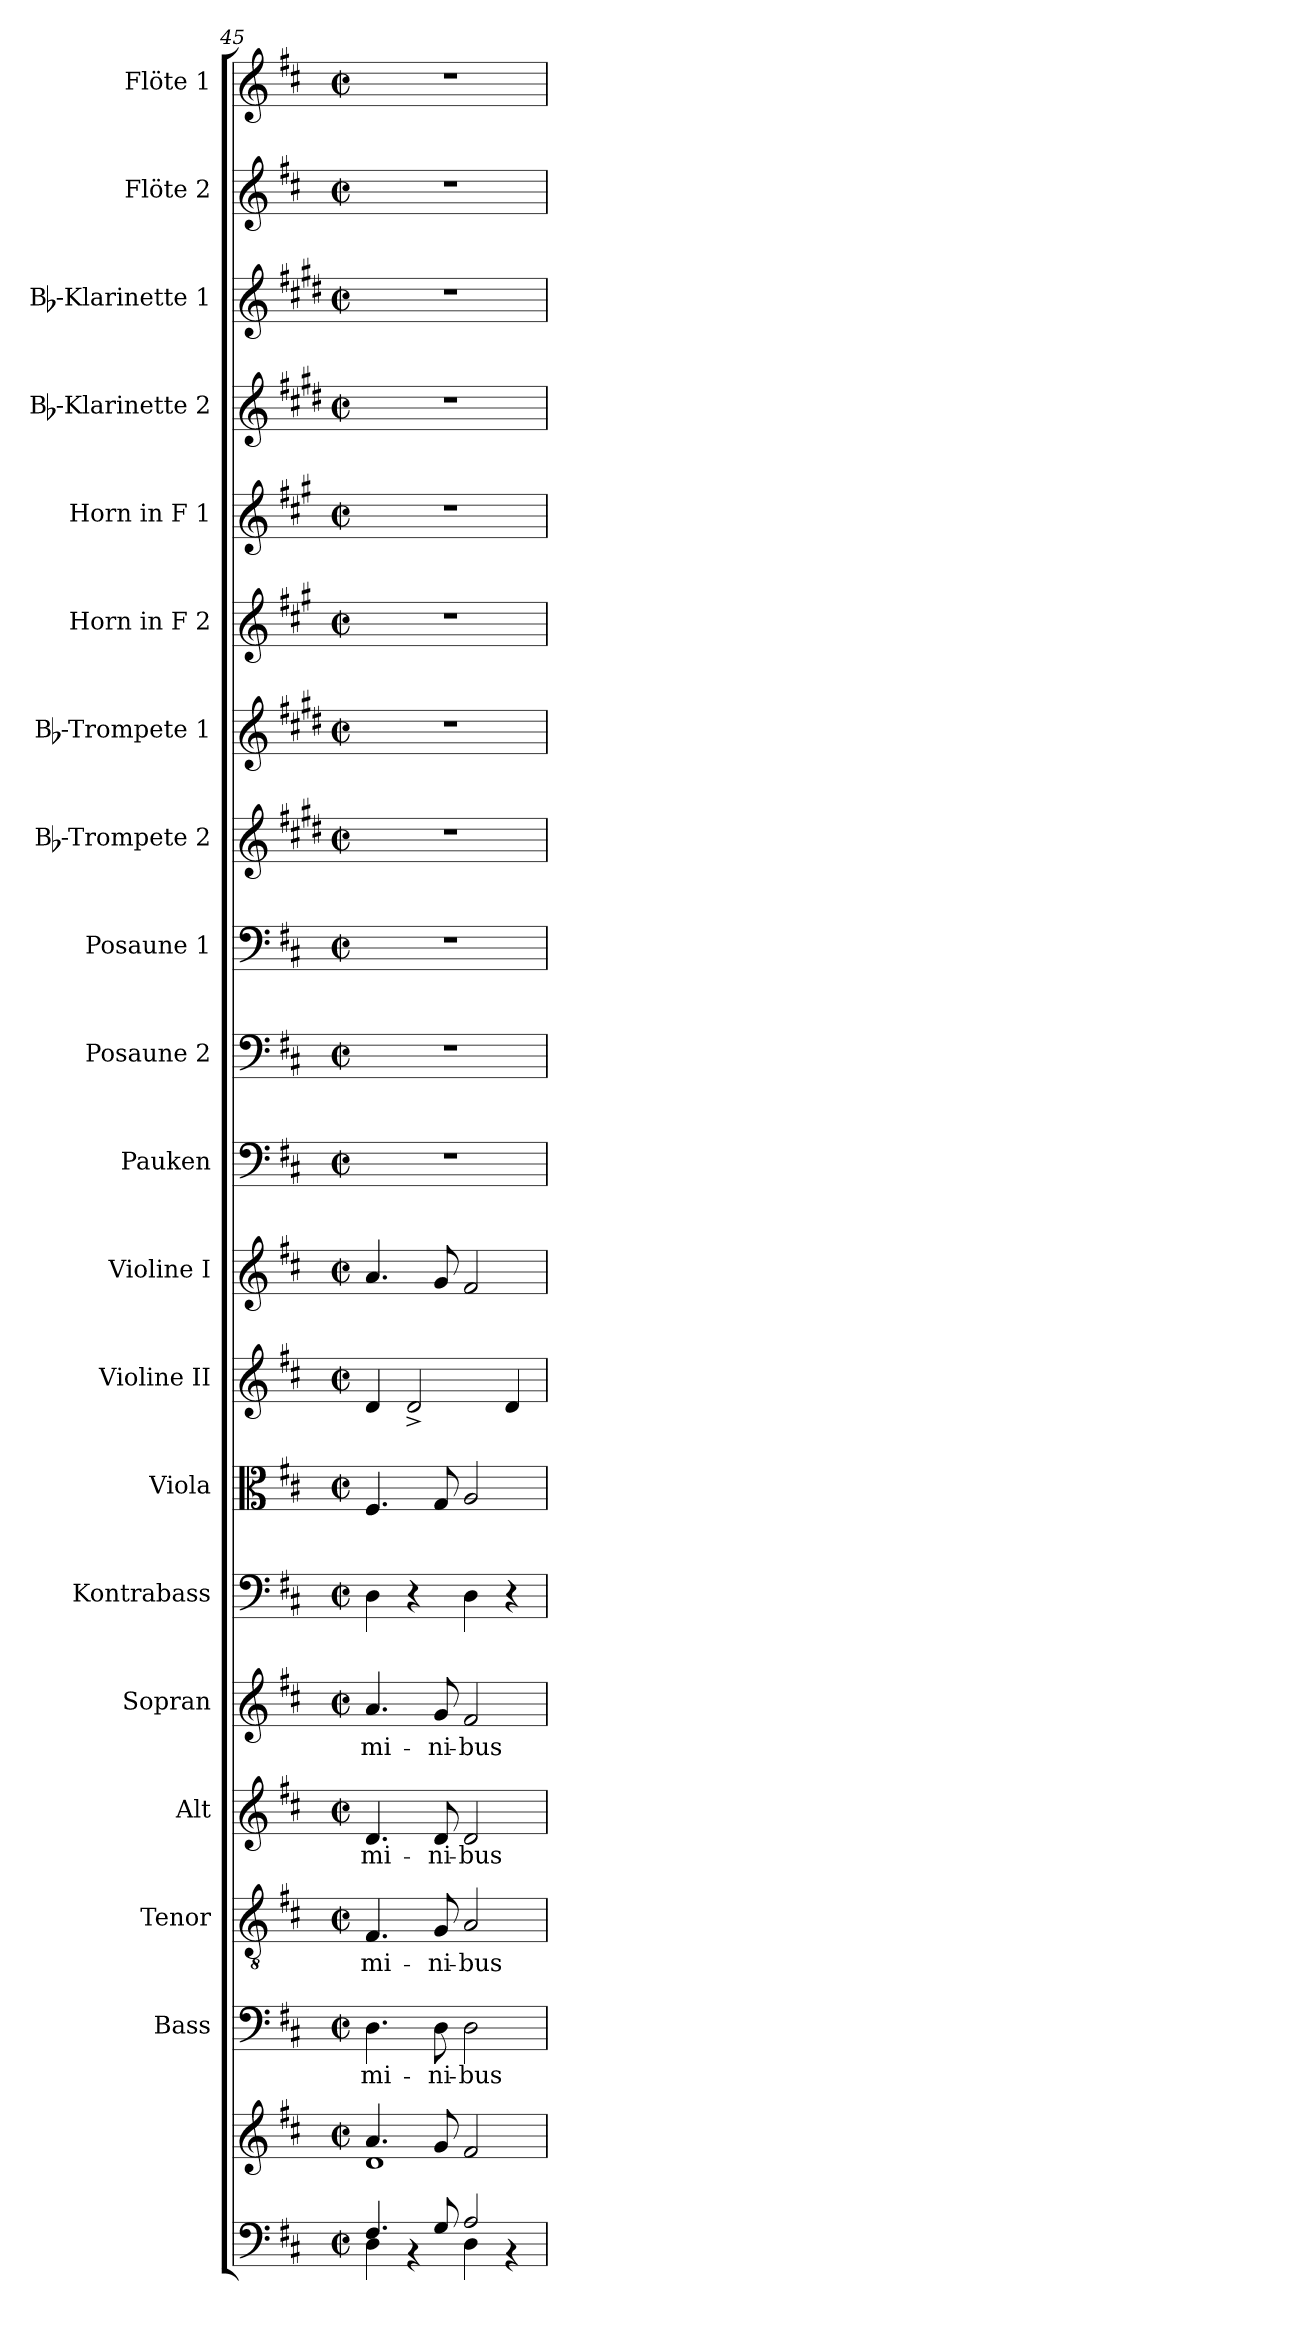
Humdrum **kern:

**kern	**kern	**kern	**text	**kern	**text	**kern	**text	**kern	**text	**kern	**kern	**kern	**kern	**kern	**kern	**kern	**kern	**kern	**kern	**kern	**kern	**kern	**kern	**kern
*part20	*part20	*part19	*part19	*part18	*part18	*part17	*part17	*part16	*part16	*part15	*part14	*part13	*part12	*part11	*part10	*part9	*part8	*part7	*part6	*part5	*part4	*part3	*part2	*part1
*staff21	*staff20	*staff19	*staff19	*staff18	*staff18	*staff17	*staff17	*staff16	*staff16	*staff15	*staff14	*staff13	*staff12	*staff11	*staff10	*staff9	*staff8	*staff7	*staff6	*staff5	*staff4	*staff3	*staff2	*staff1
*	*	*I"Bass	*	*I"Tenor	*	*I"Alt	*	*I"Sopran	*	*I"Kontrabass	*I"Viola	*I"Violine II	*I"Violine I	*I"Pauken	*I"Posaune 2	*I"Posaune 1	*I"Bb-Trompete 2	*I"Bb-Trompete 1	*I"Horn in F 2	*I"Horn in F 1	*I"Bb-Klarinette 2	*I"Bb-Klarinette 1	*I"Flöte 2	*I"Flöte 1
*	*	*I'B.	*	*I'T.	*	*I'A.	*	*I'S.	*	*I'Kb.	*I'Vla.	*I'Vl. II	*I'Vl. I	*I'Pk.	*I'Pos. 2	*I'Pos. 1	*I'Bb Trp. 2	*I'Bb Trp. 1	*	*	*I'Bb Kl. 2	*I'Bb Kl. 1	*I'Fl. 2	*I'Fl. 1
*clefF4	*clefG2	*clefF4	*	*clefGv2	*	*clefG2	*	*clefG2	*	*clefF4	*clefC3	*clefG2	*clefG2	*clefF4	*clefF4	*clefF4	*clefG2	*clefG2	*clefG2	*clefG2	*clefG2	*clefG2	*clefG2	*clefG2
*	*	*	*	*	*	*	*	*	*	*ITrd7c12	*	*	*	*	*	*	*ITrd1c2	*ITrd1c2	*ITrd4c7	*ITrd4c7	*ITrd1c2	*ITrd1c2	*	*
*k[f#c#]	*k[f#c#]	*k[f#c#]	*	*k[f#c#]	*	*k[f#c#]	*	*k[f#c#]	*	*k[f#c#]	*k[f#c#]	*k[f#c#]	*k[f#c#]	*k[f#c#]	*k[f#c#]	*k[f#c#]	*k[f#c#]	*k[f#c#]	*k[f#c#]	*k[f#c#]	*k[f#c#]	*k[f#c#]	*k[f#c#]	*k[f#c#]
*D:	*D:	*D:	*	*D:	*	*D:	*	*D:	*	*D:	*D:	*D:	*D:	*D:	*D:	*D:	*D:	*D:	*D:	*D:	*D:	*D:	*D:	*D:
*M2/2	*M2/2	*M2/2	*	*M2/2	*	*M2/2	*	*M2/2	*	*M2/2	*M2/2	*M2/2	*M2/2	*M2/2	*M2/2	*M2/2	*M2/2	*M2/2	*M2/2	*M2/2	*M2/2	*M2/2	*M2/2	*M2/2
*met(c|)	*met(c|)	*met(c|)	*	*met(c|)	*	*met(c|)	*	*met(c|)	*	*met(c|)	*met(c|)	*met(c|)	*met(c|)	*met(c|)	*met(c|)	*met(c|)	*met(c|)	*met(c|)	*met(c|)	*met(c|)	*met(c|)	*met(c|)	*met(c|)	*met(c|)
=45	=45	=45	=45	=45	=45	=45	=45	=45	=45	=45	=45	=45	=45	=45	=45	=45	=45	=45	=45	=45	=45	=45	=45	=45
*^	*^	*	*	*	*	*	*	*	*	*	*	*	*	*	*	*	*	*	*	*	*	*	*	*
!	!	!	!	!	!LO:LY:b	!	!LO:LY:b	!	!LO:LY:b	!	!LO:LY:b	!	!	!	!	!	!	!	!	!	!	!	!	!	!	!
4.F#/	4D\	4.a/	1d	4.D\	-mi-	4.F#/	-mi-	4.d/	-mi-	4.a/	-mi-	4DD\	4.F#/	4d/	4.a/	1r	1r	1r	1r	1r	1r	1r	1r	1r	1r	1r
.	4rBB	.	.	.	.	.	.	.	.	.	.	4r	.	2d^</	.	.	.	.	.	.	.	.	.	.	.	.
!	!	!	!	!	!LO:LY:b	!	!LO:LY:b	!	!LO:LY:b	!	!LO:LY:b	!	!	!	!	!	!	!	!	!	!	!	!	!	!	!
8G/	.	8g/	.	8D\	-ni-	8G/	-ni-	8d/	-ni-	8g/	-ni-	.	8G/	.	8g/	.	.	.	.	.	.	.	.	.	.	.
!	!	!	!	!	!LO:LY:b	!	!LO:LY:b	!	!LO:LY:b	!	!LO:LY:b	!	!	!	!	!	!	!	!	!	!	!	!	!	!	!
2A/	4D\	2f#/	.	2D\	-bus	2A/	-bus	2d/	-bus	2f#/	-bus	4DD\	2A/	.	2f#/	.	.	.	.	.	.	.	.	.	.	.
.	4rBB	.	.	.	.	.	.	.	.	.	.	4r	.	4d/	.	.	.	.	.	.	.	.	.	.	.	.
*v	*v	*	*	*	*	*	*	*	*	*	*	*	*	*	*	*	*	*	*	*	*	*	*	*	*	*
*	*v	*v	*	*	*	*	*	*	*	*	*	*	*	*	*	*	*	*	*	*	*	*	*	*	*
=	=	=	=	=	=	=	=	=	=	=	=	=	=	=	=	=	=	=	=	=	=	=	=	=
*-	*-	*-	*-	*-	*-	*-	*-	*-	*-	*-	*-	*-	*-	*-	*-	*-	*-	*-	*-	*-	*-	*-	*-	*-
